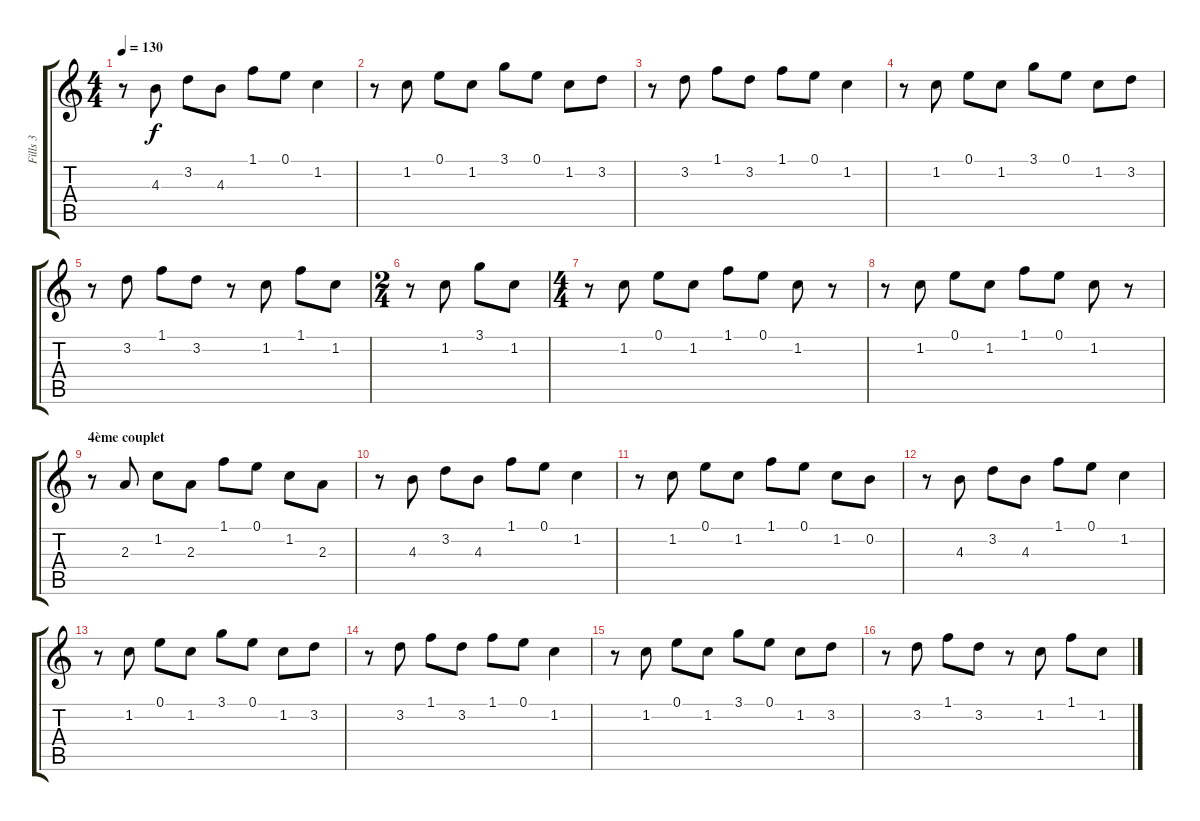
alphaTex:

\track ("Fills 3" "Fills 3") {instrument electricguitarclean}
\staff {score tabs}
\tuning (E4 B3 G3 D3 A2 E2) {hide}
\ts (4 4)
\tempo 130
\clef g2
\ks c
r.8{dy f} 4.3.8 3.2.8 4.3.8 1.1.8 0.1.8 1.2.4 |
r.8 1.2.8 0.1.8 1.2.8 3.1.8 0.1.8 1.2.8 3.2.8 |
r.8 3.2.8 1.1.8 3.2.8 1.1.8 0.1.8 1.2.4 |
r.8 1.2.8 0.1.8 1.2.8 3.1.8 0.1.8 1.2.8 3.2.8 |
r.8 3.2.8 1.1.8 3.2.8 r.8 1.2.8 1.1.8 1.2.8 |
\ts (2 4)
r.8 1.2.8 3.1.8 1.2.8 |
\ts (4 4)
r.8 1.2.8 0.1.8 1.2.8 1.1.8 0.1.8 1.2.8 r.8 |
r.8 1.2.8 0.1.8 1.2.8 1.1.8 0.1.8 1.2.8 r.8 |
\section ("" "4ème couplet")
r.8 2.3.8 1.2.8 2.3.8 1.1.8 0.1.8 1.2.8 2.3.8 |
r.8 4.3.8 3.2.8 4.3.8 1.1.8 0.1.8 1.2.4 |
r.8 1.2.8 0.1.8 1.2.8 1.1.8 0.1.8 1.2.8 0.2.8 |
r.8 4.3.8 3.2.8 4.3.8 1.1.8 0.1.8 1.2.4 |
r.8 1.2.8 0.1.8 1.2.8 3.1.8 0.1.8 1.2.8 3.2.8 |
r.8 3.2.8 1.1.8 3.2.8 1.1.8 0.1.8 1.2.4 |
r.8 1.2.8 0.1.8 1.2.8 3.1.8 0.1.8 1.2.8 3.2.8 |
r.8 3.2.8 1.1.8 3.2.8 r.8 1.2.8 1.1.8 1.2.8
